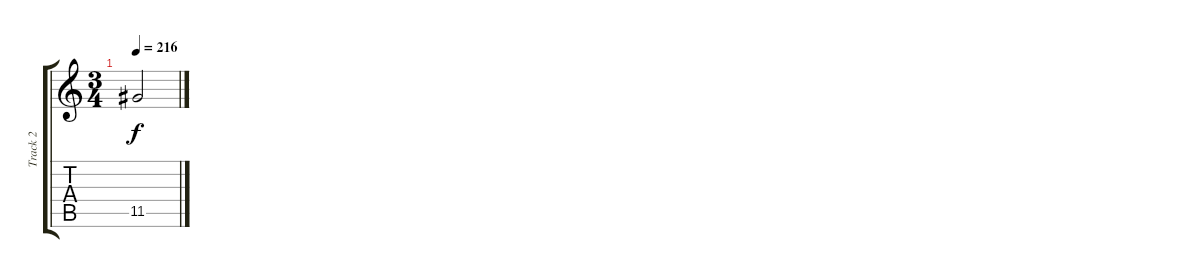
\track ("Track 2" "Track 2") {instrument acousticguitarsteel}
\staff {score tabs}
\tuning (E4 B3 G3 D3 A2 E2) {hide}
\ts (3 4)
\tempo 216
\clef g2
\ks c
11.5.2{dy f}
